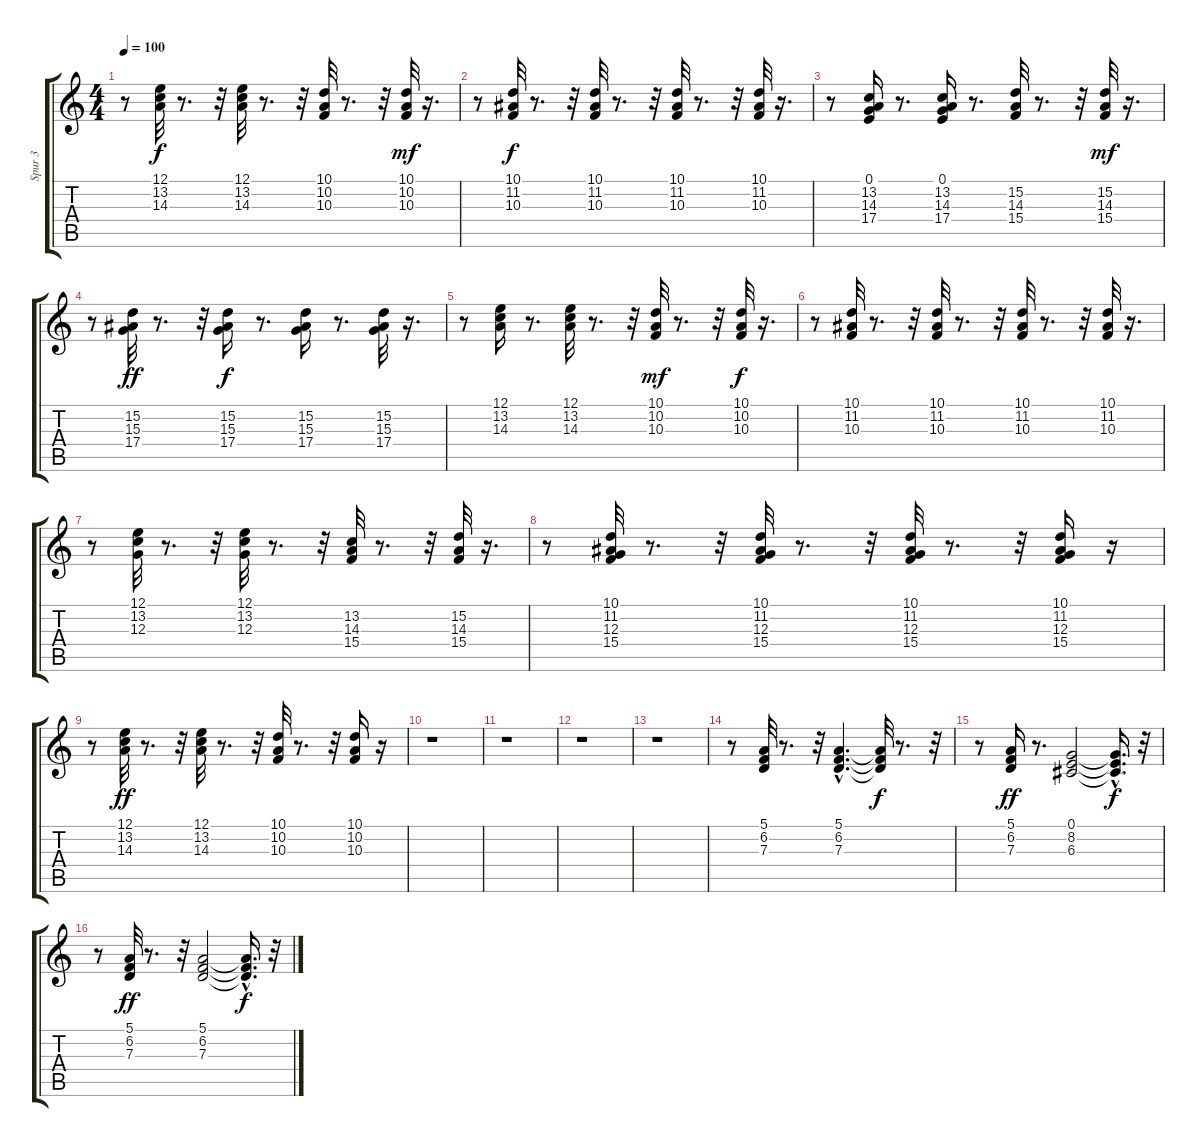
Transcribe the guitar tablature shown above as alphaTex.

\track ("Spur 3" "Spur 3") {instrument pizzicatostrings}
\staff {score tabs}
\tuning (E4 B3 G3 D3 A2 E2) {hide}
\ts (4 4)
\tempo 100
\clef g2
\ks c
r.8{dy f} (12.1 13.2 14.3).32 r.8{d} r.32 (12.1 13.2 14.3).32 r.8{d} r.32 (10.1 10.2 10.3).32 r.8{d} r.32 (10.1 10.2 10.3).32{dy mf} r.16{d} |
r.8 (10.1 11.2 10.3).32{dy f} r.8{d} r.32 (10.1 11.2 10.3).32 r.8{d} r.32 (10.1 11.2 10.3).32 r.8{d} r.32 (10.1 11.2 10.3).32 r.16{d} |
r.8 (0.1 13.2 14.3 17.4).16 r.8{d} (0.1 13.2 14.3 17.4).16 r.8{d} (15.2 14.3 15.4).32 r.8{d} r.32 (15.2 14.3 15.4).32{dy mf} r.16{d} |
r.8 (15.2 15.3 17.4).32{dy ff} r.8{d} r.32 (15.2 15.3 17.4).16{dy f} r.8{d} (15.2 15.3 17.4).16 r.8{d} (15.2 15.3 17.4).32 r.16{d} |
r.8 (12.1 13.2 14.3).16 r.8{d} (12.1 13.2 14.3).32 r.8{d} r.32 (10.1 10.2 10.3).32{dy mf} r.8{d} r.32 (10.1 10.2 10.3).32{dy f} r.16{d} |
r.8 (10.1 11.2 10.3).32 r.8{d} r.32 (10.1 11.2 10.3).32 r.8{d} r.32 (10.1 11.2 10.3).32 r.8{d} r.32 (10.1 11.2 10.3).32 r.16{d} |
r.8 (12.1 13.2 12.3).32 r.8{d} r.32 (12.1 13.2 12.3).32 r.8{d} r.32 (13.2 14.3 15.4).32 r.8{d} r.32 (15.2 14.3 15.4).32 r.16{d} |
r.8 (10.1 11.2 12.3 15.4).32 r.8{d} r.32 (10.1 11.2 12.3 15.4).32 r.8{d} r.32 (10.1 11.2 12.3 15.4).32 r.8{d} r.32 (10.1 11.2 12.3 15.4).16 r.16 |
r.8 (12.1 13.2 14.3).32{dy ff} r.8{d} r.32 (12.1 13.2 14.3).32 r.8{d} r.32 (10.1 10.2 10.3).32 r.8{d} r.32 (10.1 10.2 10.3).16 r.16 |
r.1 |
r.1 |
r.1 |
r.1 |
r.8 (5.1 6.2 7.3).32 r.8{d} r.32 (5.1{hac} 6.2{hac} 7.3{hac}).4{d} (5.1{t} 6.2{t} 7.3{t}).32{dy f} r.8{d} r.32 |
r.8 (5.1 6.2 7.3).16{dy ff} r.8{d} (0.1 8.2 6.3).2 (0.1{t} 8.2{hac t} 6.3{t}).16{d dy f} r.32 |
r.8 (5.1 6.2 7.3).32{dy ff} r.8{d} r.32 (5.1 6.2 7.3).2 (5.1{t} 6.2{hac t} 7.3{t}).16{d dy f} r.32
